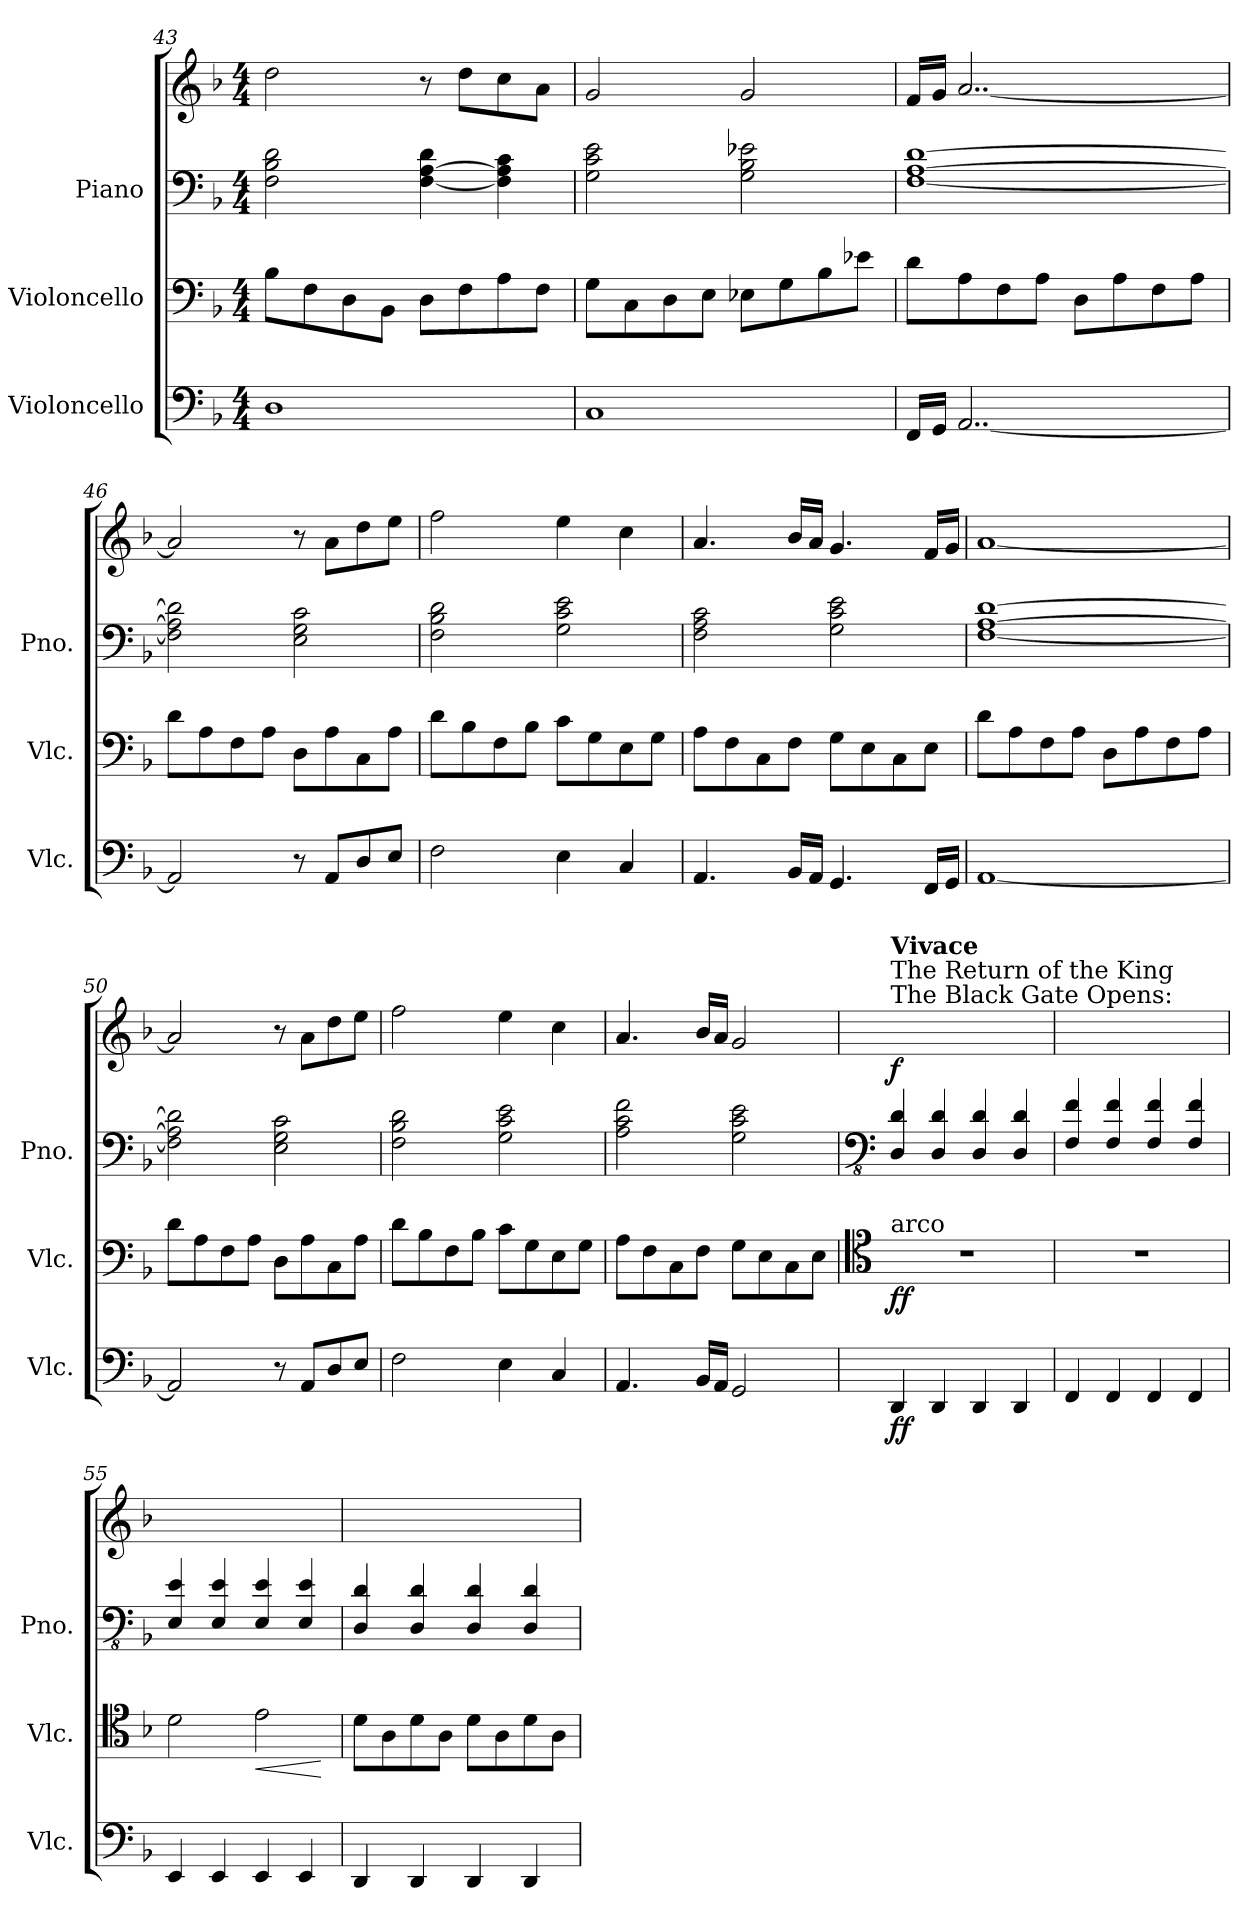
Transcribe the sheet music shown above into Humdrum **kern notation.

**kern	**dynam	**kern	**dynam	**kern	**kern	**dynam
*part3	*part3	*part2	*part2	*part1	*part1	*part1
*staff4	*staff4	*staff3	*staff3	*staff2	*staff1	*staff1/2
*I"Violoncello	*	*I"Violoncello	*	*I"Piano	*	*
*I'Vlc.	*	*I'Vlc.	*	*I'Pno.	*	*
*clefF4	*	*clefF4	*	*clefF4	*clefG2	*
*k[b-]	*	*k[b-]	*	*k[b-]	*k[b-]	*
*M4/4	*	*M4/4	*	*M4/4	*M4/4	*
=43	=43	=43	=43	=43	=43	=43
1D	.	8B-\L	.	2F\ 2B-\ 2d\	2dd\	.
.	.	8F\	.	.	.	.
.	.	8D\	.	.	.	.
.	.	8BB-\J	.	.	.	.
.	.	8D\L	.	[4F\ [4A\ 4d\	8r	.
.	.	8F\	.	.	8dd\L	.
.	.	8A\	.	4F\] 4A\] 4c\	8cc\	.
.	.	8F\J	.	.	8a\J	.
!!LO:PB:g=z
=44	=44	=44	=44	=44	=44	=44
1C	.	8G\L	.	2G\ 2c\ 2e\	2g/	.
.	.	8C\	.	.	.	.
.	.	8D\	.	.	.	.
.	.	8E\J	.	.	.	.
.	.	8E-X\L	.	2G\ 2B-\ 2e-X\	2g/	.
.	.	8G\	.	.	.	.
.	.	8B-\	.	.	.	.
.	.	8e-X\J	.	.	.	.
=45	=45	=45	=45	=45	=45	=45
16FF/LL	.	8d\L	.	[1F [1A [1d	16f/LL	.
16GG/JJ	.	.	.	.	16g/JJ	.
[2..AA/	.	8A\	.	.	[2..a/	.
.	.	8F\	.	.	.	.
.	.	8A\J	.	.	.	.
.	.	8D\L	.	.	.	.
.	.	8A\	.	.	.	.
.	.	8F\	.	.	.	.
.	.	8A\J	.	.	.	.
=46	=46	=46	=46	=46	=46	=46
2AA/]	.	8d\L	.	2F\] 2A\] 2d\]	2a/]	.
.	.	8A\	.	.	.	.
.	.	8F\	.	.	.	.
.	.	8A\J	.	.	.	.
8r	.	8D\L	.	2E\ 2G\ 2c\	8r	.
8AA/L	.	8A\	.	.	8a\L	.
8D/	.	8C\	.	.	8dd\	.
8E/J	.	8A\J	.	.	8ee\J	.
=47	=47	=47	=47	=47	=47	=47
2F\	.	8d\L	.	2F\ 2B-\ 2d\	2ff\	.
.	.	8B-\	.	.	.	.
.	.	8F\	.	.	.	.
.	.	8B-\J	.	.	.	.
4E\	.	8c\L	.	2G\ 2c\ 2e\	4ee\	.
.	.	8G\	.	.	.	.
4C/	.	8E\	.	.	4cc\	.
.	.	8G\J	.	.	.	.
!!LO:LB:g=z
=48	=48	=48	=48	=48	=48	=48
4.AA/	.	8A\L	.	2F\ 2A\ 2c\	4.a/	.
.	.	8F\	.	.	.	.
.	.	8C\	.	.	.	.
16BB-/LL	.	8F\J	.	.	16b-/LL	.
16AA/JJ	.	.	.	.	16a/JJ	.
4.GG/	.	8G\L	.	2G\ 2c\ 2e\	4.g/	.
.	.	8E\	.	.	.	.
.	.	8C\	.	.	.	.
16FF/LL	.	8E\J	.	.	16f/LL	.
16GG/JJ	.	.	.	.	16g/JJ	.
=49	=49	=49	=49	=49	=49	=49
[1AA	.	8d\L	.	[1F [1A [1d	[1a	.
.	.	8A\	.	.	.	.
.	.	8F\	.	.	.	.
.	.	8A\J	.	.	.	.
.	.	8D\L	.	.	.	.
.	.	8A\	.	.	.	.
.	.	8F\	.	.	.	.
.	.	8A\J	.	.	.	.
=50	=50	=50	=50	=50	=50	=50
2AA/]	.	8d\L	.	2F\] 2A\] 2d\]	2a/]	.
.	.	8A\	.	.	.	.
.	.	8F\	.	.	.	.
.	.	8A\J	.	.	.	.
8r	.	8D\L	.	2E\ 2G\ 2c\	8r	.
8AA/L	.	8A\	.	.	8a\L	.
8D/	.	8C\	.	.	8dd\	.
8E/J	.	8A\J	.	.	8ee\J	.
=51	=51	=51	=51	=51	=51	=51
2F\	.	8d\L	.	2F\ 2B-\ 2d\	2ff\	.
.	.	8B-\	.	.	.	.
.	.	8F\	.	.	.	.
.	.	8B-\J	.	.	.	.
4E\	.	8c\L	.	2G\ 2c\ 2e\	4ee\	.
.	.	8G\	.	.	.	.
4C/	.	8E\	.	.	4cc\	.
.	.	8G\J	.	.	.	.
!!LO:LB:g=z
=52	=52	=52	=52	=52	=52	=52
4.AA/	.	8A\L	.	2A\ 2c\ 2f\	4.a/	.
.	.	8F\	.	.	.	.
.	.	8C\	.	.	.	.
16BB-/LL	.	8F\J	.	.	16b-/LL	.
16AA/JJ	.	.	.	.	16a/JJ	.
2GG/	.	8G\L	.	2G\ 2c\ 2e\	2g/	.
.	.	8E\	.	.	.	.
.	.	8C\	.	.	.	.
.	.	8E\J	.	.	.	.
=53	=53	=53	=53	=53	=53	=53
*	*	*clefC4	*	*clefFv4	*	*
*	*	*	*	*^	*	*
!	!	!	!	!	!	!LO:TX:a:t=The Black Gate Opens&colon;	!
!	!	!	!	!	!	!LO:TX:a:t=The Return of the King	!
!	!	!	!	!	!	!LO:TX:a:B:t=Vivace	!
!	!	!LO:TX:a:t=arco	!	!	!	!	!
!	!LO:DY:b	!	!LO:DY:b	!	!	!	!LO:DY:a=2
4DD/	ff	1r	ff	4DD/ 4D/	1ryy	1ryy	f
4DD/	.	.	.	4DD/ 4D/	.	.	.
4DD/	.	.	.	4DD/ 4D/	.	.	.
4DD/	.	.	.	4DD/ 4D/	.	.	.
=54	=54	=54	=54	=54	=54	=54	=54
4FF/	.	1r	.	4FF/ 4F/	1ryy	1ryy	.
4FF/	.	.	.	4FF/ 4F/	.	.	.
4FF/	.	.	.	4FF/ 4F/	.	.	.
4FF/	.	.	.	4FF/ 4F/	.	.	.
=55	=55	=55	=55	=55	=55	=55	=55
4EE/	.	2d\	.	4EE/ 4E/	1ryy	1ryy	.
4EE/	.	.	.	4EE/ 4E/	.	.	.
!	!	!	!LO:HP:b	!	!	!	!
4EE/	.	2e\	<	4EE/ 4E/	.	.	.
4EE/	.	.	.	4EE/ 4E/	.	.	.
*	*	*	*	*v	*v	*	*
.	.	.	[	.	.	.
=56	=56	=56	=56	=56	=56	=56
*	*	*	*	*^	*	*
4DD/	.	8d\L	.	4DD/ 4D/	1ryy	1ryy	.
.	.	8A\	.	.	.	.	.
4DD/	.	8d\	.	4DD/ 4D/	.	.	.
.	.	8A\J	.	.	.	.	.
4DD/	.	8d\L	.	4DD/ 4D/	.	.	.
.	.	8A\	.	.	.	.	.
4DD/	.	8d\	.	4DD/ 4D/	.	.	.
.	.	8A\J	.	.	.	.	.
*	*	*	*	*v	*v	*	*
=	=	=	=	=	=	=
*-	*-	*-	*-	*-	*-	*-
